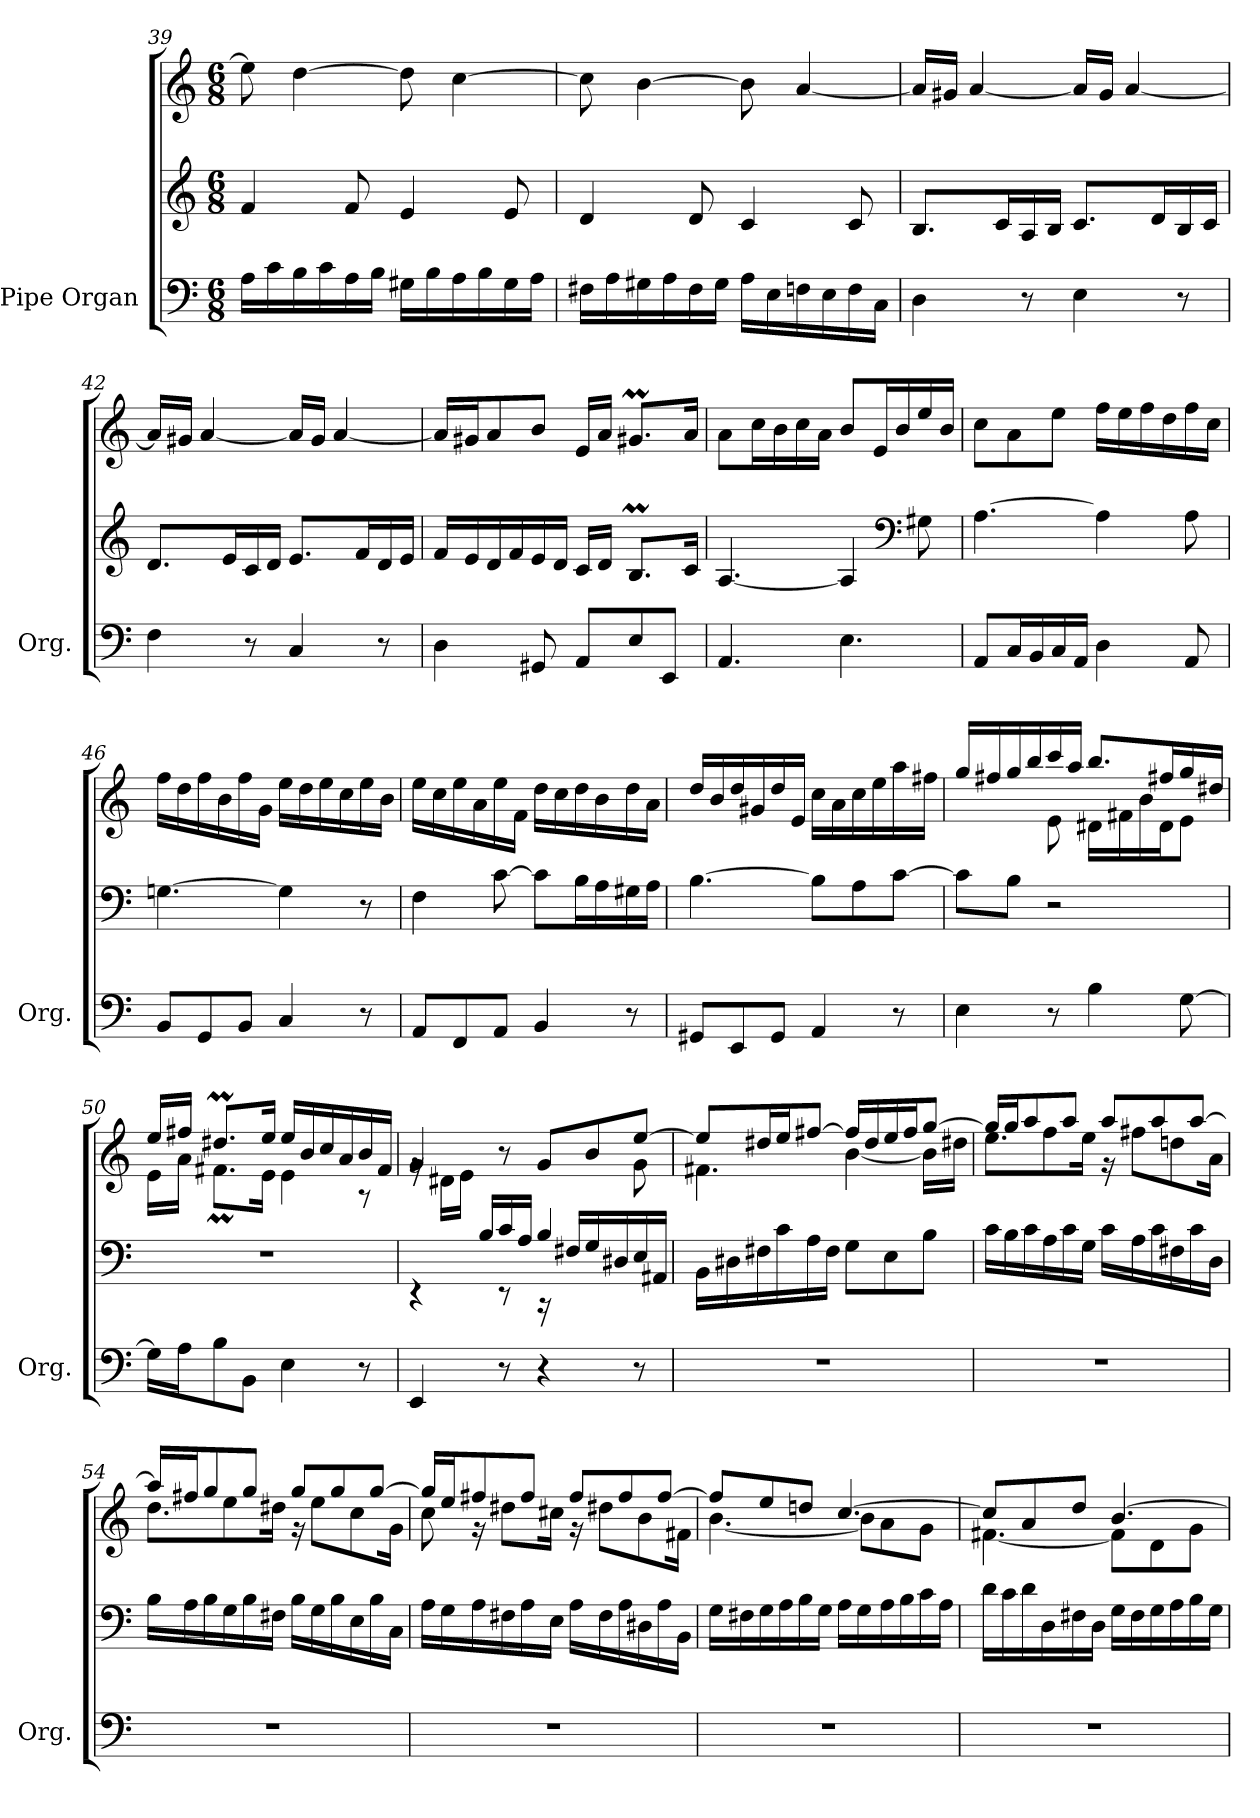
**kern	**kern	**kern
*part1	*part1	*part1
*staff3	*staff2	*staff1
*I"Pipe Organ	*	*
*I'Org.	*	*
*clefF4	*clefG2	*clefG2
*k[]	*k[]	*k[]
*M6/8	*M6/8	*M6/8
=39	=39	=39
16A\LL	4f/	8ee\]
16c\	.	.
16B\	.	[4dd\
16c\	.	.
16A\	8f/	.
16B\JJ	.	.
16G#X\LL	4e/	8dd\]
16B\	.	.
16A\	.	[4cc\
16B\	.	.
16G#\	8e/	.
16A\JJ	.	.
!!LO:LB:g=z
=40	=40	=40
16F#X\LL	4d/	8cc\]
16A\	.	.
16G#X\	.	[4b\
16A\	.	.
16F#\	8d/	.
16G#\JJ	.	.
16A\LL	4c/	8b\]
16E\	.	.
16Fn\	.	[4a/
16E\	.	.
16F\	8c/	.
16C\JJ	.	.
=41	=41	=41
4D\	8.B/L	16a/LL]
.	.	16g#X/JJ
.	.	[4a/
.	16c/L	.
8r	16A/	.
.	16B/JJ	.
4E\	8.c/L	16a/LL]
.	.	16g#/JJ
.	.	[4a/
.	16d/L	.
8r	16B/	.
.	16c/JJ	.
=42	=42	=42
4F\	8.d/L	16a/LL]
.	.	16g#X/JJ
.	.	[4a/
.	16e/L	.
8r	16c/	.
.	16d/JJ	.
4C/	8.e/L	16a/LL]
.	.	16g#/JJ
.	.	[4a/
.	16f/L	.
8r	16d/	.
.	16e/JJ	.
!!LO:LB:g=z
=43	=43	=43
4D\	16f/LL	16a/LL]
.	16e/	16g#X/J
.	16d/	8a/
.	16f/	.
8GG#X/	16e/	8b/J
.	16d/JJ	.
8AA/L	16c/LL	16e/LL
.	16d/JJ	16a/JJ
8E/	8.Bm/L	8.g#Xm/L
8EE/J	.	.
.	16c/Jk	16a/Jk
=44	=44	=44
4.AA/	[4.A/	8a\L
.	.	16cc\L
.	.	16b\
.	.	16cc\
.	.	16a\JJ
4.E\	4A/]	8b/L
.	.	16e/L
.	.	16b/
*	*clefF4	*
.	8G#X\	16ee/
.	.	16b/JJ
=45	=45	=45
8AA/L	[4.A\	8cc\L
16C/L	.	8a\
16BB/	.	.
16C/	.	8ee\J
16AA/JJ	.	.
4D\	4A\]	16ff\LL
.	.	16ee\
.	.	16ff\
.	.	16dd\
8AA/	8A\	16ff\
.	.	16cc\JJ
!!LO:PB:g=z
=46	=46	=46
8BB/L	[4.Gn\	16ff\LL
.	.	16dd\
8GG/	.	16ff\
.	.	16b\
8BB/J	.	16ff\
.	.	16g\JJ
4C/	4G\]	16ee\LL
.	.	16dd\
.	.	16ee\
.	.	16cc\
8r	8r	16ee\
.	.	16b\JJ
=47	=47	=47
8AA/L	4F\	16ee\LL
.	.	16cc\
8FF/	.	16ee\
.	.	16a\
8AA/J	[8c\	16ee\
.	.	16f\JJ
4BB/	8c\L]	16dd\LL
.	.	16cc\
.	16B\L	16dd\
.	16A\	16b\
8r	16G#X\	16dd\
.	16A\JJ	16a\JJ
=48	=48	=48
8GG#X/L	[4.B\	16dd/LL
.	.	16b/
8EE/	.	16dd/
.	.	16g#X/
8GG#/J	.	16dd/
.	.	16e/JJ
4AA/	8B\L]	16cc\LL
.	.	16a\
.	8A\	16cc\
.	.	16ee\
8r	[8c\J	16aa\
.	.	16ff#X\JJ
!!LO:LB:g=z
=49	=49	=49
*	*	*^
4E\	8c\L]	16gg/LL	4ryy
.	.	16ff#X/	.
.	8B\J	16gg/	.
.	.	16bb/	.
8r	2r	16ccc/	8e\
.	.	16aa/JJ	.
4B\	.	8.bb/L	16d#X\LL
.	.	.	16f#X\
.	.	.	16b\
.	.	16ff#X/L	16d#\J
[8G\	.	16gg/	8e\J
.	.	16dd#X/JJ	.
=50	=50	=50	=50
16G\LL]	2.r	16ee/LL	16e\LL
16A\J	.	16ff#X/JJ	16a\JJ
8B\	.	8.dd#Xm/L	8.f#Xm\L
8BB\J	.	.	.
.	.	16ee/Jk	16e\Jk
4E\	.	16ee/LL	4e\
.	.	16b/	.
.	.	16cc/	.
.	.	16a/	.
8r	.	16b/	8r
.	.	16f#/JJ	.
=51	=51	=51	=51
*	*^	*	*
4EE/	4rEE	8.ryy	4g/	16rg
.	.	.	.	16d#X\LL
.	.	.	.	16e\JJ
.	.	16B/LL	.	4..ryy
8r	8rEE	16c/	8r	.
.	.	16A/JJ	.	.
4r	16rCC	4B/	8g/L	.
.	16F#X/LL	.	.	.
.	16G/	.	8b/	.
.	16D#X/	.	.	.
8r	16E/	8ryy	[8ee/J	8g\
.	16AA#X/JJ	.	.	.
*	*v	*v	*	*
!!LO:LB:g=z	!!
=52	=52	=52	=52
2.r	16BB\LL	8ee/L]	4.f#X\
.	16D#X\	.	.
.	16F#X\	16dd#X/L	.
.	16c\	16ee/J	.
.	16A\	[8ff#X/J	.
.	16F#\JJ	.	.
.	8G\L	16ff#/LL]	[4b\
.	.	16dd#/	.
.	8E\	16ee/	.
.	.	16ff#/J	.
.	8B\J	[8gg/J	16b\LL]
.	.	.	16dd#X\JJ
=53	=53	=53	=53
2.r	16c\LL	16gg/LL]	8.ee\L
.	16B\	16gg/J	.
.	16c\	8aa/	.
.	16A\	.	8ff\
.	16c\	8aa/J	.
.	16G\JJ	.	16ee\Jk
.	16c\LL	8aa/L	16r
.	16A\	.	8ff#X\L
.	16c\	8aa/	.
.	16F#X\	.	8ddn\
.	16c\	[8aa/J	.
.	16D\JJ	.	16a\Jk
=54	=54	=54	=54
2.r	16B\LL	16aa/LL]	8.dd\L
.	16A\	16ff#X/J	.
.	16B\	8gg/	.
.	16G\	.	8ee\
.	16B\	8gg/J	.
.	16F#X\JJ	.	16dd#X\Jk
.	16B\LL	8gg/L	16r
.	16G\	.	8ee\L
.	16B\	8gg/	.
.	16E\	.	8cc\
.	16B\	[8gg/J	.
.	16C\JJ	.	16g\Jk
!!LO:LB:g=z	!!
=55	=55	=55	=55
2.r	16A\LL	16gg/LL]	8cc\
.	16G\	16ee/J	.
.	16A\	8ff#X/	16r
.	16F#X\	.	8dd#X\L
.	16A\	8ff#/J	.
.	16E\JJ	.	16cc#X\Jk
.	16A\LL	8ff#/L	16r
.	16F#\	.	8dd#X\L
.	16A\	8ff#/	.
.	16D#X\	.	8b\
.	16A\	[8ff#/J	.
.	16BB\JJ	.	16f#X\Jk
=56	=56	=56	=56
2.r	16G\LL	8ff#/L]	[4.b\
.	16F#X\	.	.
.	16G\	8ee/	.
.	16A\	.	.
.	16B\	8ddn/J	.
.	16G\JJ	.	.
.	16A\LL	[4.cc/	8b\L]
.	16G\	.	.
.	16A\	.	8a\
.	16B\	.	.
.	16c\	.	8g\J
.	16A\JJ	.	.
=57	=57	=57	=57
2.r	16d\LL	8cc/L]	[4.f#X\
.	16c\	.	.
.	16d\	8a/	.
.	16D\	.	.
.	16F#X\	8dd/J	.
.	16D\JJ	.	.
.	16G\LL	[4.b/	8f#\L]
.	16F#\	.	.
.	16G\	.	8d\
.	16A\	.	.
.	16B\	.	8g\J
.	16G\JJ	.	.
*	*	*v	*v
=	=	=
*-	*-	*-
